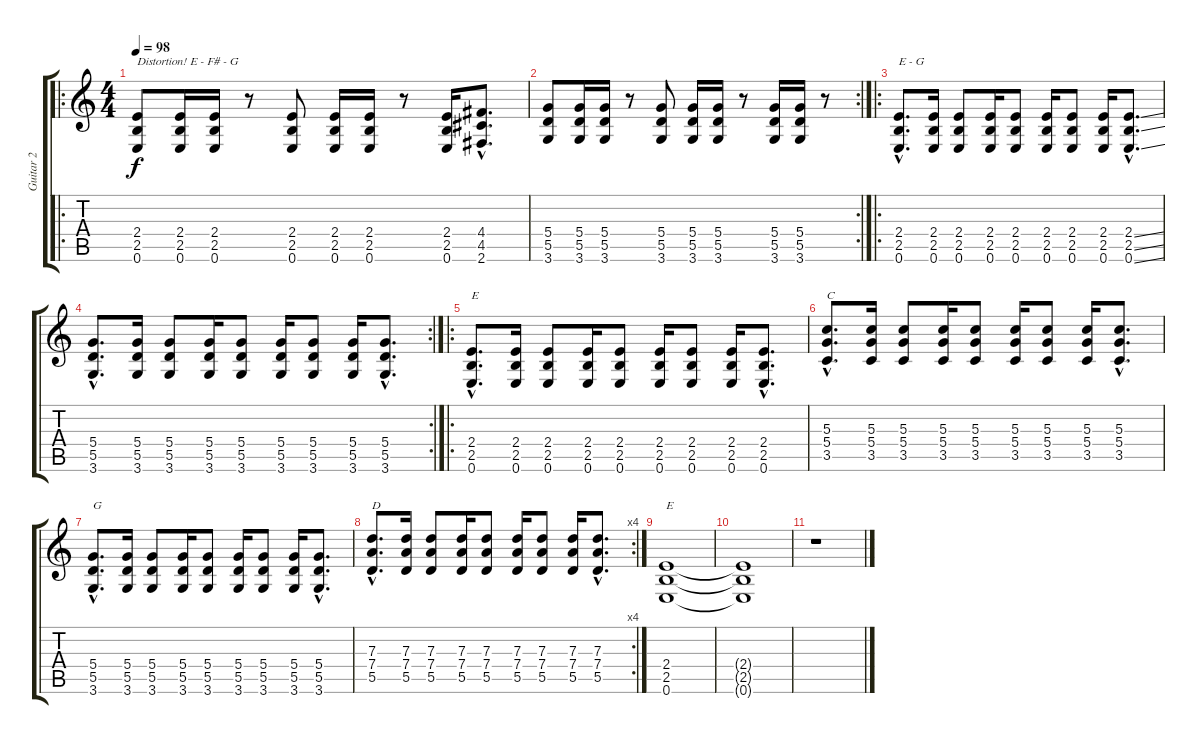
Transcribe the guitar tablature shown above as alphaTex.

\track ("Guitar 2" "Guitar 2") {instrument electricguitarjazz}
\staff {score tabs}
\tuning (E4 B3 G3 D3 A2 E2) {hide}
\ro
\ts (4 4)
\tempo 98
\clef g2
\ks c
(2.4 2.5 0.6).8{txt "Distortion! E - F# - G" dy f volume 16 instrument distortionguitar} (2.4 2.5 0.6).16 (2.4 2.5 0.6).16 r.8 (2.4 2.5 0.6).8 (2.4 2.5 0.6).16 (2.4 2.5 0.6).16 r.8 (2.4 2.5 0.6).16 (4.4{hac} 4.5{hac} 2.6{hac}).8{d} |
\rc 2
(5.4 5.5 3.6).8 (5.4 5.5 3.6).16 (5.4 5.5 3.6).16 r.8 (5.4 5.5 3.6).8 (5.4 5.5 3.6).16 (5.4 5.5 3.6).16 r.8 (5.4 5.5 3.6).16 (5.4 5.5 3.6).16 r.8 |
\ro
(2.4{hac} 2.5{hac} 0.6{hac}).8{d txt "E - G"} (2.4 2.5 0.6).16 (2.4 2.5 0.6).8 (2.4 2.5 0.6).16 (2.4 2.5 0.6).8 (2.4 2.5 0.6).16 (2.4 2.5 0.6).8 (2.4 2.5 0.6).16 (2.4{ss hac} 2.5{ss hac} 0.6{ss}).8{d} |
\rc 2
(5.4{hac} 5.5{hac} 3.6{hac}).8{d} (5.4 5.5 3.6).16 (5.4 5.5 3.6).8 (5.4 5.5 3.6).16 (5.4 5.5 3.6).8 (5.4 5.5 3.6).16 (5.4 5.5 3.6).8 (5.4 5.5 3.6).16 (5.4{hac} 5.5{hac} 3.6{hac}).8{d} |
\ro
(2.4{hac} 2.5{hac} 0.6{hac}).8{d txt "E"} (2.4 2.5 0.6).16 (2.4 2.5 0.6).8 (2.4 2.5 0.6).16 (2.4 2.5 0.6).8 (2.4 2.5 0.6).16 (2.4 2.5 0.6).8 (2.4 2.5 0.6).16 (2.4{hac} 2.5{hac} 0.6).8{d} |
(5.3{hac} 5.4{hac} 3.5{hac}).8{d txt "C"} (5.3 5.4 3.5).16 (5.3 5.4 3.5).8 (5.3 5.4 3.5).16 (5.3 5.4 3.5).8 (5.3 5.4 3.5).16 (5.3 5.4 3.5).8 (5.3 5.4 3.5).16 (5.3{hac} 5.4{hac} 3.5{hac}).8{d} |
(5.4{hac} 5.5{hac} 3.6{hac}).8{d txt "G"} (5.4 5.5 3.6).16 (5.4 5.5 3.6).8 (5.4 5.5 3.6).16 (5.4 5.5 3.6).8 (5.4 5.5 3.6).16 (5.4 5.5 3.6).8 (5.4 5.5 3.6).16 (5.4{hac} 5.5{hac} 3.6{hac}).8{d} |
\rc 4
(7.3{hac} 7.4{hac} 5.5{hac}).8{d txt "D"} (7.3 7.4 5.5).16 (7.3 7.4 5.5).8 (7.3 7.4 5.5).16 (7.3 7.4 5.5).8 (7.3 7.4 5.5).16 (7.3 7.4 5.5).8 (7.3 7.4 5.5).16 (7.3{hac} 7.4{hac} 5.5{hac}).8{d} |
(2.4 2.5 0.6).1{txt "E" volume 0} |
(2.4{t} 2.5{t} 0.6{t}).1 |
r.1
